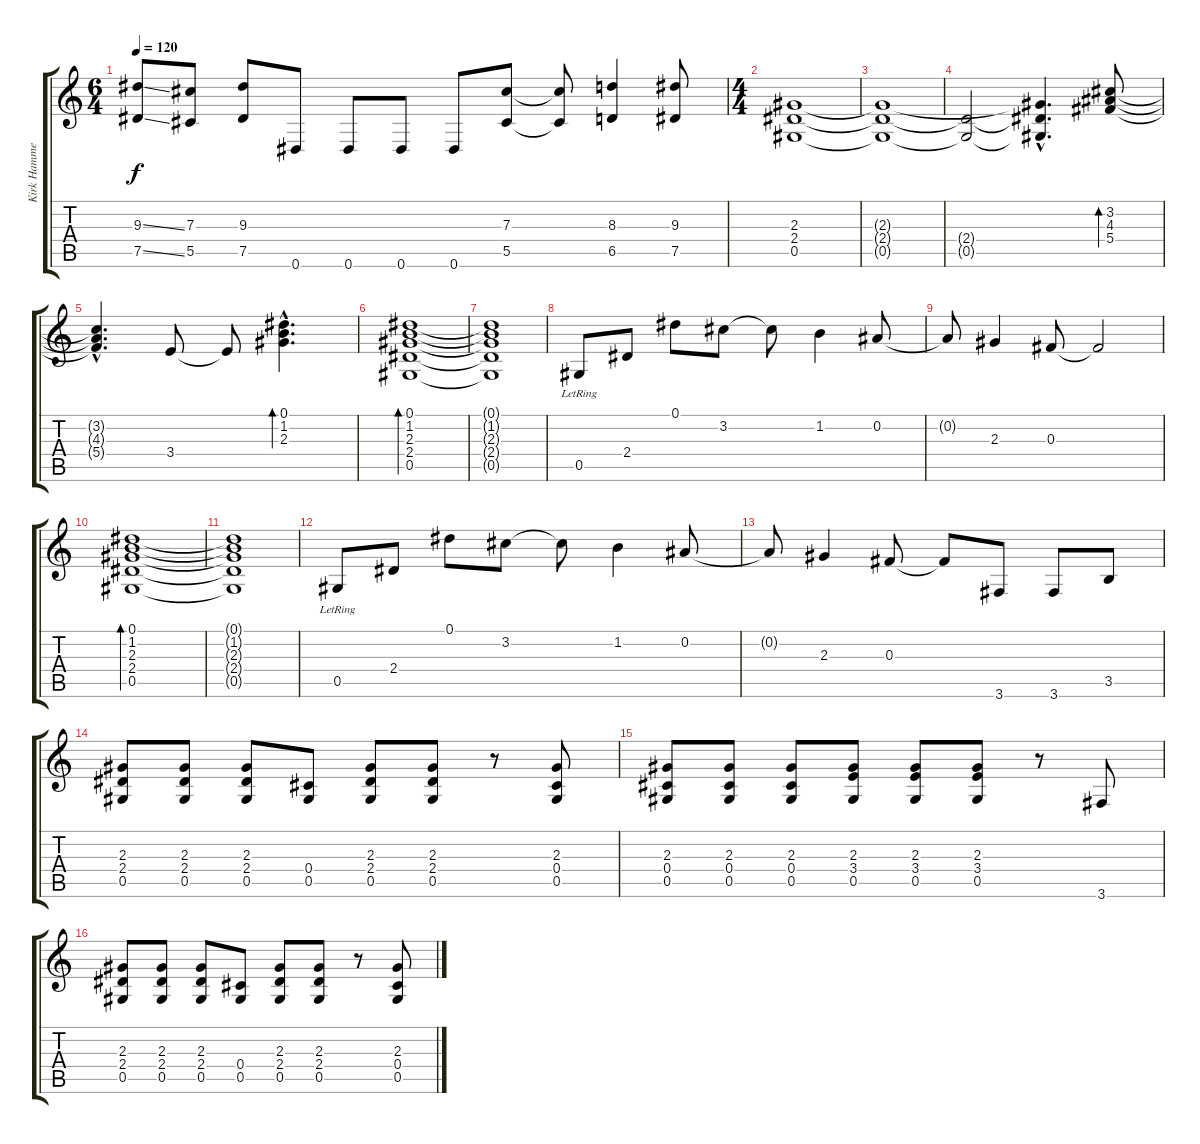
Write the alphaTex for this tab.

\track ("Kirk Hammett" "Kirk Hamme") {instrument distortionguitar}
\staff {score tabs}
\tuning (Eb4 Bb3 Gb3 Db3 Ab2 Eb2) {hide}
\ts (6 4)
\tempo 120
\clef g2
\ks c
(9.3{ss} 7.5{ss}).8{dy f} (7.3 5.5).8 (9.3 7.5).8 0.6.8 0.6.8 0.6.8 0.6.8 (7.3 5.5).8 (7.3{t} 5.5{t}).8 (8.3 6.5).4 (9.3 7.5).8 |
\ts (4 4)
(2.3 2.4 0.5).1 |
(2.3{t} 2.4{t} 0.5{t}).1 |
(2.4{t} 0.5{t}).2 (2.3{hac t} 2.4{hac t} 0.5{hac t}).4{d} (3.2 4.3 5.4).8{bd 240 instrument electricguitarclean} |
(3.2{hac t} 4.3{hac t} 5.4{hac t}).4{d} 3.4.8 3.4{t}.8 (0.1{hac} 1.2{hac} 2.3{hac}).4{d bd 240} |
(0.1 1.2 2.3 2.4 0.5).1{bd 120} |
(0.1{t} 1.2{t} 2.3{t} 2.4{t} 0.5{t}).1 |
0.5{lr}.8 2.4.8 0.1.8 3.2.8 3.2{t}.8 1.2.4 0.2.8 |
0.2{t}.8 2.3.4 0.3.8 0.3{t}.2 |
(0.1 1.2 2.3 2.4 0.5).1{bd 120} |
(0.1{t} 1.2{t} 2.3{t} 2.4{t} 0.5{t}).1 |
0.5{lr}.8{instrument electricguitarclean} 2.4.8 0.1.8 3.2.8 3.2{t}.8 1.2.4 0.2.8 |
0.2{t}.8 2.3.4 0.3.8 0.3{t}.8 3.6.8{instrument distortionguitar} 3.6.8 3.5.8 |
(2.3 2.4 0.5).8 (2.3 2.4 0.5).8 (2.3 2.4 0.5).8 (0.4 0.5).8 (2.3 2.4 0.5).8 (2.3 2.4 0.5).8 r.8 (2.3 0.4 0.5).8 |
(2.3 0.4 0.5).8 (2.3 0.4 0.5).8 (2.3 0.4 0.5).8 (2.3 3.4 0.5).8 (2.3 3.4 0.5).8 (2.3 3.4 0.5).8 r.8 3.6.8 |
(2.3 2.4 0.5).8 (2.3 2.4 0.5).8 (2.3 2.4 0.5).8 (0.4 0.5).8 (2.3 2.4 0.5).8 (2.3 2.4 0.5).8 r.8 (2.3 0.4 0.5).8
